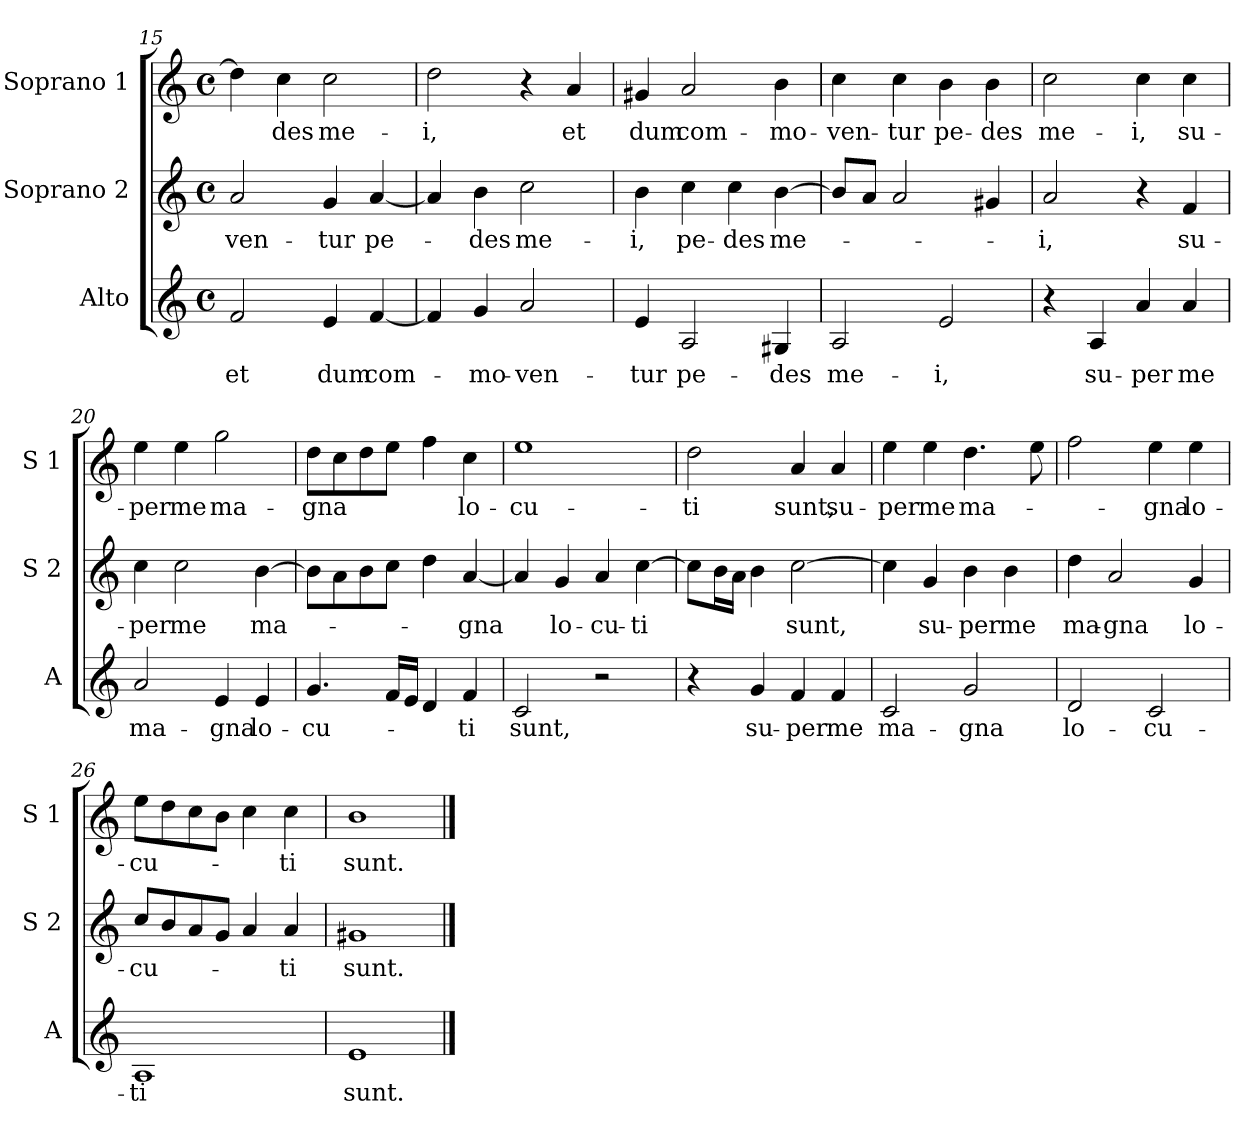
**kern	**text	**kern	**text	**kern	**text
*part3	*part3	*part2	*part2	*part1	*part1
*staff3	*staff3	*staff2	*staff2	*staff1	*staff1
*I"Alto	*	*I"Soprano 2	*	*I"Soprano 1	*
*I'A	*	*I'S 2	*	*I'S 1	*
!!LO:LB:g=z
*clefG2	*	*clefG2	*	*clefG2	*
*k[]	*	*k[]	*	*k[]	*
*C:	*	*C:	*	*C:	*
*M4/4	*	*M4/4	*	*M4/4	*
*met(c)	*	*met(c)	*	*met(c)	*
=15	=15	=15	=15	=15	=15
!	!LO:LY:b	!	!LO:LY:b	!	!
2f/	et	2a/	-ven-	4dd\]	.
!	!	!	!	!	!LO:LY:b
.	.	.	.	4cc\	-des
!	!LO:LY:b	!	!LO:LY:b	!	!LO:LY:b
4e/	dum	4g/	-tur	2cc\	me-
!	!LO:LY:b	!	!LO:LY:b	!	!
[4f/	com-	[4a/	pe-	.	.
=16	=16	=16	=16	=16	=16
!	!	!	!	!	!LO:LY:b
4f/]	.	4a/]	.	2dd\	-i,
!	!LO:LY:b	!	!LO:LY:b	!	!
4g/	-mo-	4b\	-des	.	.
!	!LO:LY:b	!	!LO:LY:b	!	!
2a/	-ven-	2cc\	me-	4r	.
!	!	!	!	!	!LO:LY:b
.	.	.	.	4a/	et
=17	=17	=17	=17	=17	=17
!	!LO:LY:b	!	!LO:LY:b	!	!LO:LY:b
4e/	-tur	4b\	-i,	4g#X/	dum
!	!LO:LY:b	!	!LO:LY:b	!	!LO:LY:b
2A/	pe-	4cc\	pe-	2a/	com-
!	!	!	!LO:LY:b	!	!
.	.	4cc\	-des	.	.
!	!LO:LY:b	!	!LO:LY:b	!	!LO:LY:b
4G#X/	-des	[4b\	me-	4b\	-mo-
=18	=18	=18	=18	=18	=18
!	!LO:LY:b	!	!	!	!LO:LY:b
2A/	me-	8b/L]	.	4cc\	-ven-
.	.	8a/J	.	.	.
!	!	!	!	!	!LO:LY:b
.	.	2a/	.	4cc\	-tur
!	!LO:LY:b	!	!	!	!LO:LY:b
2e/	-i,	.	.	4b\	pe-
!	!	!	!	!	!LO:LY:b
.	.	4g#X/	.	4b\	-des
=19	=19	=19	=19	=19	=19
!	!	!	!LO:LY:b	!	!LO:LY:b
4r	.	2a/	-i,	2cc\	me-
!	!LO:LY:b	!	!	!	!
4A/	su-	.	.	.	.
!	!LO:LY:b	!	!	!	!LO:LY:b
4a/	-per	4r	.	4cc\	-i,
!	!LO:LY:b	!	!LO:LY:b	!	!LO:LY:b
4a/	me	4f/	su-	4cc\	su-
=20	=20	=20	=20	=20	=20
!	!LO:LY:b	!	!LO:LY:b	!	!LO:LY:b
2a/	ma-	4cc\	-per	4ee\	-per
!	!	!	!LO:LY:b	!	!LO:LY:b
.	.	2cc\	me	4ee\	me
!	!LO:LY:b	!	!	!	!LO:LY:b
4e/	-gna	.	.	2gg\	ma-
!	!LO:LY:b	!	!LO:LY:b	!	!
4e/	lo-	[4b\	ma-	.	.
=21	=21	=21	=21	=21	=21
!	!LO:LY:b	!	!	!	!LO:LY:b
4.g/	-cu-	8b\L]	.	8dd\L	-gna
.	.	8a\	.	8cc\	.
.	.	8b\	.	8dd\	.
16f/LL	.	8cc\J	.	8ee\J	.
16e/JJ	.	.	.	.	.
4d/	.	4dd\	.	4ff\	.
!	!LO:LY:b	!	!LO:LY:b	!	!LO:LY:b
4f/	-ti	[4a/	-gna	4cc\	lo-
!!LO:LB:g=z
=22	=22	=22	=22	=22	=22
!	!LO:LY:b	!	!	!	!LO:LY:b
2c/	sunt,	4a/]	.	1ee	-cu-
!	!	!	!LO:LY:b	!	!
.	.	4g/	lo-	.	.
!	!	!	!LO:LY:b	!	!
2r	.	4a/	-cu-	.	.
!	!	!	!LO:LY:b	!	!
.	.	[4cc\	-ti	.	.
=23	=23	=23	=23	=23	=23
!	!	!	!	!	!LO:LY:b
4r	.	8cc\L]	.	2dd\	-ti
.	.	16b\L	.	.	.
.	.	16a\JJ	.	.	.
!	!LO:LY:b	!	!	!	!
4g/	su-	4b\	.	.	.
!	!LO:LY:b	!	!LO:LY:b	!	!LO:LY:b
4f/	-per	[2cc\	sunt,	4a/	sunt,
!	!LO:LY:b	!	!	!	!LO:LY:b
4f/	me	.	.	4a/	su-
=24	=24	=24	=24	=24	=24
!	!LO:LY:b	!	!	!	!LO:LY:b
2c/	ma-	4cc\]	.	4ee\	-per
!	!	!	!LO:LY:b	!	!LO:LY:b
.	.	4g/	su-	4ee\	me
!	!LO:LY:b	!	!LO:LY:b	!	!LO:LY:b
2g/	-gna	4b\	-per	4.dd\	ma-
!	!	!	!LO:LY:b	!	!
.	.	4b\	me	.	.
.	.	.	.	8ee\	.
=25	=25	=25	=25	=25	=25
!	!LO:LY:b	!	!LO:LY:b	!	!
2d/	lo-	4dd\	ma-	2ff\	.
!	!	!	!LO:LY:b	!	!
.	.	2a/	-gna	.	.
!	!LO:LY:b	!	!	!	!LO:LY:b
2c/	-cu-	.	.	4ee\	-gna
!	!	!	!LO:LY:b	!	!LO:LY:b
.	.	4g/	lo-	4ee\	lo-
=26	=26	=26	=26	=26	=26
!	!LO:LY:b	!	!LO:LY:b	!	!LO:LY:b
1A	-ti	8cc/L	-cu-	8ee\L	-cu-
.	.	8b/	.	8dd\	.
.	.	8a/	.	8cc\	.
.	.	8g/J	.	8b\J	.
.	.	4a/	.	4cc\	.
!	!	!	!LO:LY:b	!	!LO:LY:b
.	.	4a/	-ti	4cc\	-ti
=27	=27	=27	=27	=27	=27
!	!LO:LY:b	!	!LO:LY:b	!	!LO:LY:b
1e	sunt.	1g#X	sunt.	1b	sunt.
==	==	==	==	==	==
*-	*-	*-	*-	*-	*-
